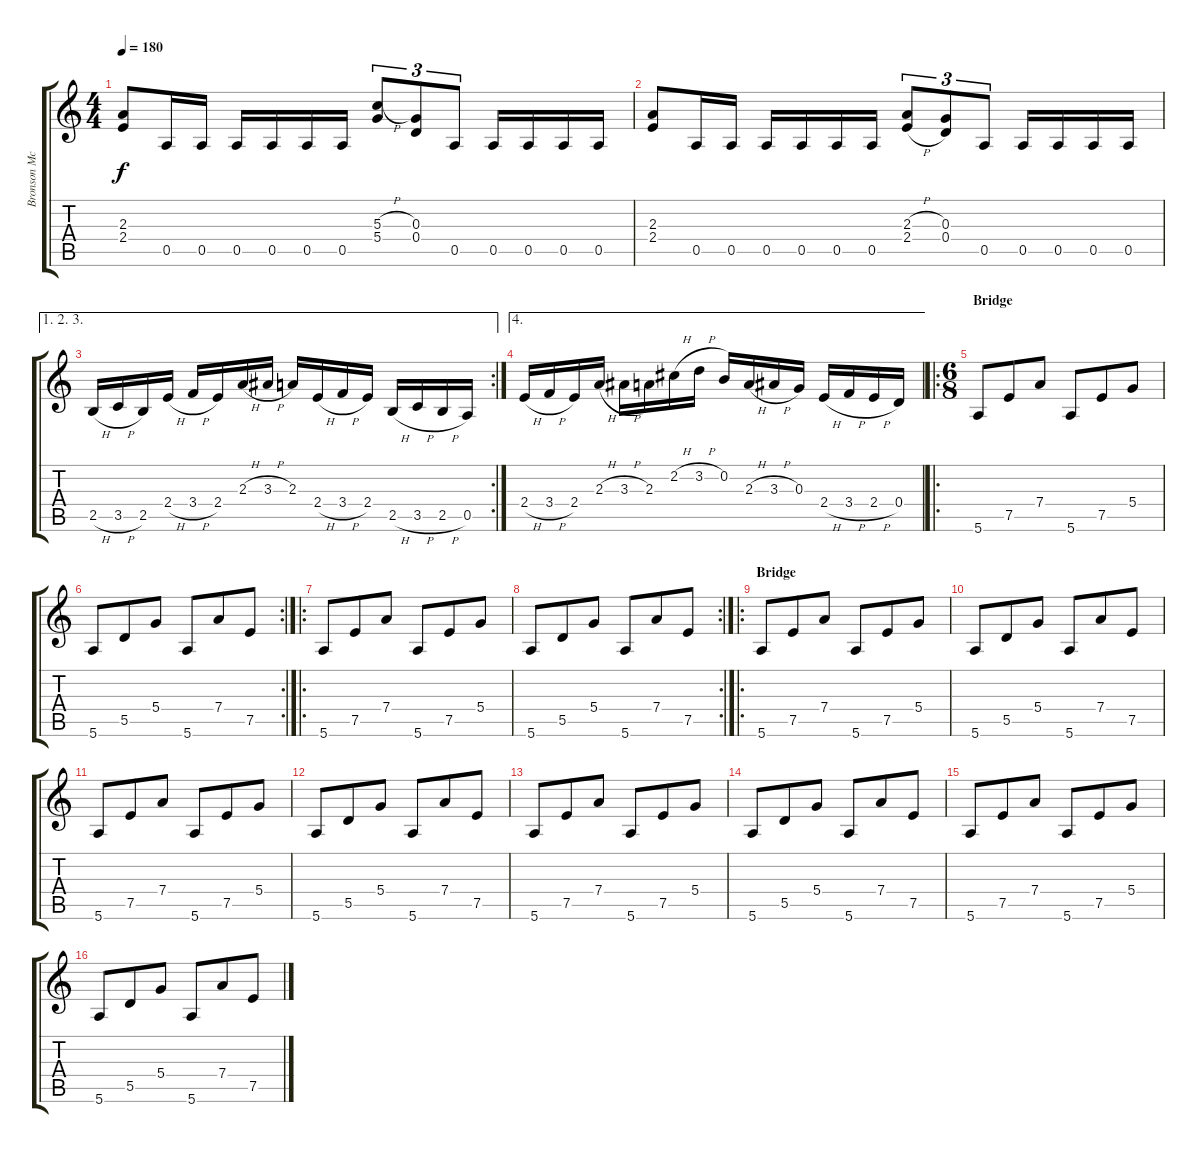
\track ("Bronson McDowall (Guitar)" "Bronson Mc") {instrument distortionguitar}
\staff {score tabs}
\tuning (E4 B3 G3 D3 A2 E2) {hide}
\ts (4 4)
\tempo 180
\clef g2
\ks c
(2.3 2.4).8{dy f} 0.5.16 0.5.16 0.5.16 0.5.16 0.5.16 0.5.16 (5.3{h} 5.4).8{tu (3 2)} (0.3 0.4).8{tu (3 2)} 0.5.8{tu (3 2)} 0.5.16 0.5.16 0.5.16 0.5.16 |
(2.3 2.4).8 0.5.16 0.5.16 0.5.16 0.5.16 0.5.16 0.5.16 (2.3{h} 2.4{h}).8{tu (3 2)} (0.3 0.4).8{tu (3 2)} 0.5.8{tu (3 2)} 0.5.16 0.5.16 0.5.16 0.5.16 |
\ae (1 2 3)
\rc 2
2.5{h}.16 3.5{h}.16 2.5.16 2.4{h}.16 3.4{h}.16 2.4.16 2.3{h}.16 3.3{h}.16 2.3.16 2.4{h}.16 3.4{h}.16 2.4.16 2.5{h}.16 3.5{h}.16 2.5{h}.16 0.5.16 |
\ae 4
2.4{h}.16 3.4{h}.16 2.4.16 2.3{h}.16 3.3{h}.16 2.3.16 2.2{h}.16 3.2{h}.16 0.2.16 2.3{h}.16 3.3{h}.16 0.3.16 2.4{h}.16 3.4{h}.16 2.4{h}.16 0.4.16 |
\ro
\ts (6 8)
\section ("" "Bridge")
5.6.8 7.5.8 7.4.8 5.6.8 7.5.8 5.4.8 |
\rc 2
5.6.8 5.5.8 5.4.8 5.6.8 7.4.8 7.5.8 |
\ro
5.6.8 7.5.8 7.4.8 5.6.8 7.5.8 5.4.8 |
\rc 2
5.6.8 5.5.8 5.4.8 5.6.8 7.4.8 7.5.8 |
\ro
\section ("" "Bridge")
5.6.8 7.5.8 7.4.8 5.6.8 7.5.8 5.4.8 |
5.6.8 5.5.8 5.4.8 5.6.8 7.4.8 7.5.8 |
5.6.8 7.5.8 7.4.8 5.6.8 7.5.8 5.4.8 |
5.6.8 5.5.8 5.4.8 5.6.8 7.4.8 7.5.8 |
5.6.8 7.5.8 7.4.8 5.6.8 7.5.8 5.4.8 |
5.6.8 5.5.8 5.4.8 5.6.8 7.4.8 7.5.8 |
5.6.8 7.5.8 7.4.8 5.6.8 7.5.8 5.4.8 |
5.6.8 5.5.8 5.4.8 5.6.8 7.4.8 7.5.8
